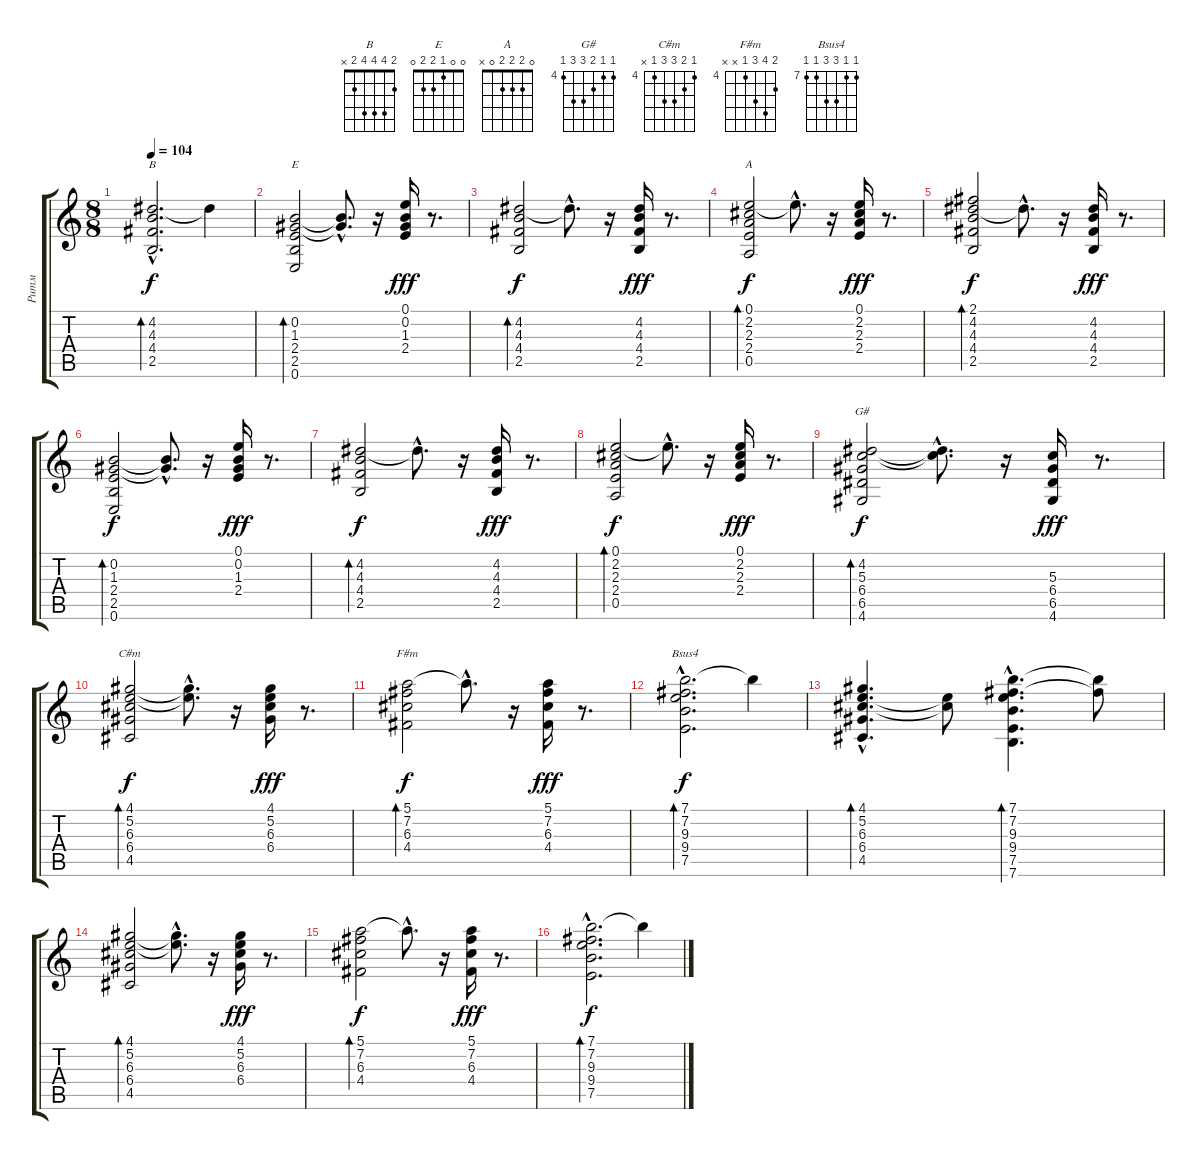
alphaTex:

\track ("Ритм" "Ритм") {instrument electricguitarclean}
\staff {score tabs}
\tuning (E4 B3 G3 D3 A2 E2) {hide}
\chord ("B" 2 4 4 4 2 x)
\chord ("E" 0 0 1 2 2 0)
\chord ("A" 0 2 2 2 0 x)
\chord ("G#" 4 4 5 6 6 4) {firstfret 4}
\chord ("C#m" 4 5 6 6 4 x) {firstfret 4}
\chord ("F#m" 5 7 6 4 x x) {firstfret 4}
\chord ("Bsus4" 7 7 9 9 7 7) {firstfret 7}
\ts (8 8)
\tempo 104
\clef g2
\ks c
(4.2{hac} 4.3{hac} 4.4{hac} 2.5{hac}).2{d bd 240 ch "B" dy f} 4.2{t}.4 |
(0.2 1.3 2.4 2.5 0.6).2{bd 240 ch "E"} (0.2{hac t} 1.3{hac t}).8{d} r.16 (0.1 0.2 1.3 2.4).16{dy fff} r.8{d} |
(4.2 4.3 4.4 2.5).2{bd 240 dy f} 4.2{hac t}.8{d} r.16 (4.2 4.3 4.4 2.5).16{dy fff} r.8{d} |
(0.1 2.2 2.3 2.4 0.5).2{bd 240 ch "A" dy f} 0.1{hac t}.8{d} r.16 (0.1 2.2 2.3 2.4).16{dy fff} r.8{d} |
(2.1 4.2 4.3 4.4 2.5).2{bd 240 dy f} 4.2{hac t}.8{d} r.16 (4.2 4.3 4.4 2.5).16{dy fff} r.8{d} |
(0.2 1.3 2.4 2.5 0.6).2{bd 240 dy f} (0.2{hac t} 1.3{hac t}).8{d} r.16 (0.1 0.2 1.3 2.4).16{dy fff} r.8{d} |
(4.2 4.3 4.4 2.5).2{bd 240 dy f} 4.2{hac t}.8{d} r.16 (4.2 4.3 4.4 2.5).16{dy fff} r.8{d} |
(0.1 2.2 2.3 2.4 0.5).2{bd 240 dy f} 0.1{hac t}.8{d} r.16 (0.1 2.2 2.3 2.4).16{dy fff} r.8{d} |
(4.2 5.3 6.4 6.5 4.6).2{bd 240 ch "G#" dy f} (4.2{hac t} 5.3{hac t}).8{d} r.16 (5.3 6.4 6.5 4.6).16{dy fff} r.8{d} |
(4.1 5.2 6.3 6.4 4.5).2{bd 240 ch "C#m" dy f} (4.1{hac t} 5.2{hac t}).8{d} r.16 (4.1 5.2 6.3 6.4).16{dy fff} r.8{d} |
(5.1 7.2 6.3 4.4).2{bd 240 ch "F#m" dy f} 5.1{hac t}.8{d} r.16 (5.1 7.2 6.3 4.4).16{dy fff} r.8{d} |
(7.1{hac} 7.2{hac} 9.3{hac} 9.4{hac} 7.5{hac}).2{d bd 240 ch "Bsus4" dy f} 7.1{t}.4 |
(4.1{hac} 5.2{hac} 6.3{hac} 6.4{hac} 4.5{hac}).4{d bd 240} (5.2{t} 6.3{t}).8 (7.1{hac} 7.2{hac} 9.3{hac} 9.4{hac} 7.5{hac} 7.6{hac}).4{d bd 240} (7.1{t} 7.2{t}).8 |
(4.1 5.2 6.3 6.4 4.5).2{bd 240} (4.1{hac t} 5.2{hac t}).8{d} r.16 (4.1 5.2 6.3 6.4).16{dy fff} r.8{d} |
(5.1 7.2 6.3 4.4).2{bd 240 dy f} 5.1{hac t}.8{d} r.16 (5.1 7.2 6.3 4.4).16{dy fff} r.8{d} |
(7.1{hac} 7.2{hac} 9.3{hac} 9.4{hac} 7.5{hac}).2{d bd 240 dy f} 7.1{t}.4
